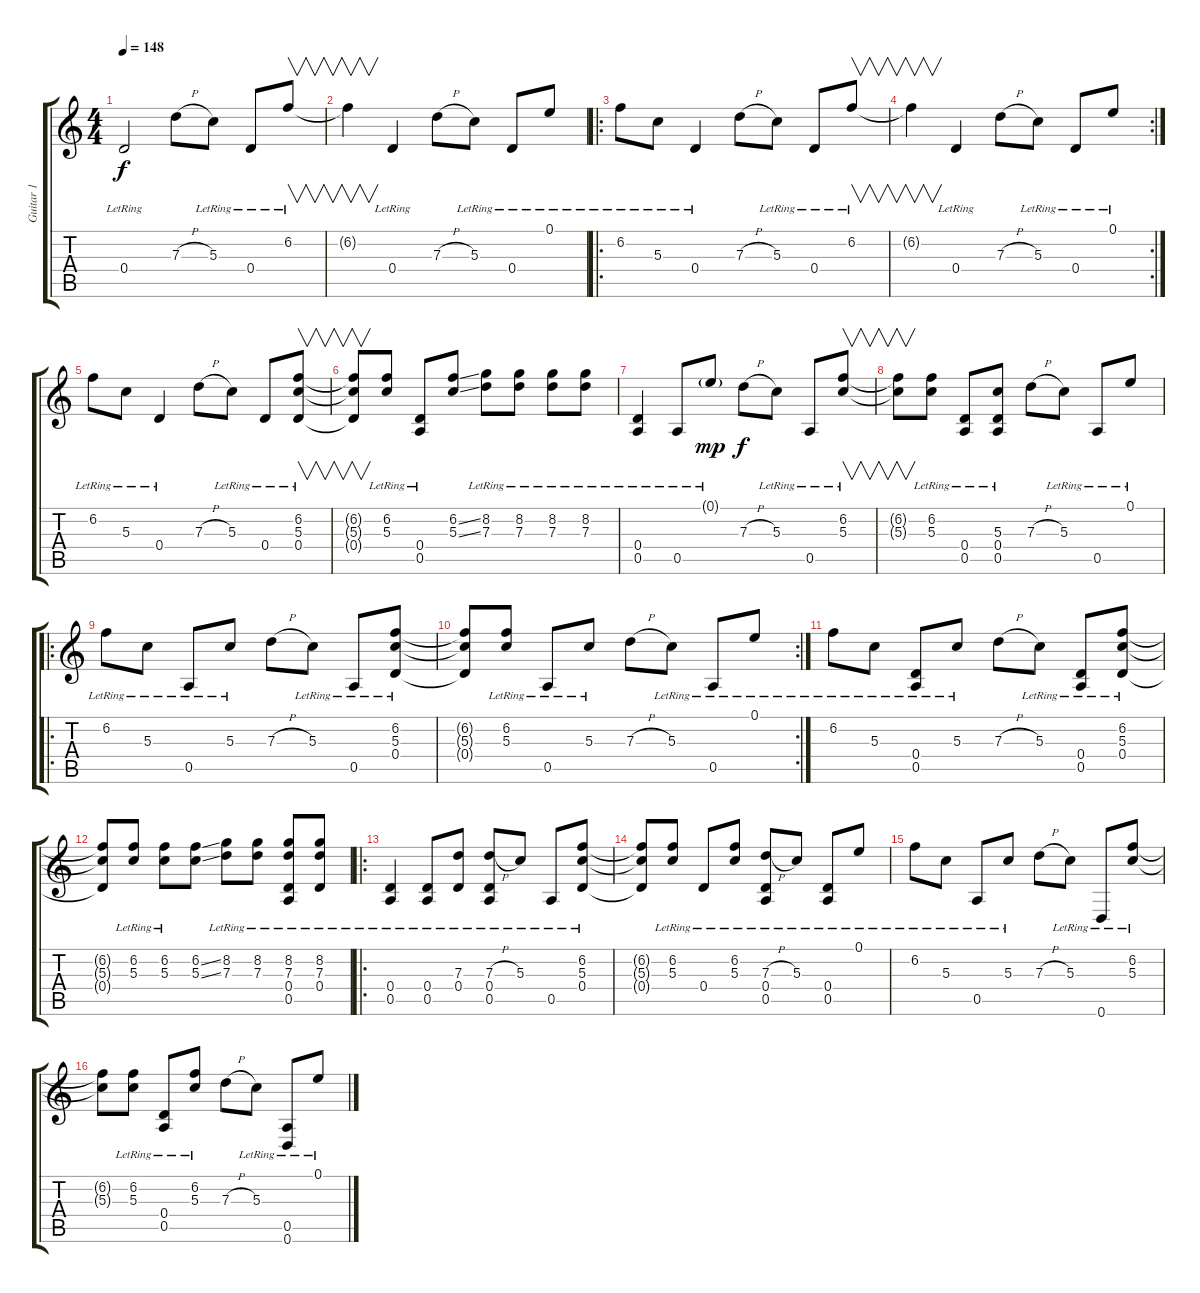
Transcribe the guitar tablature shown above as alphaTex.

\track ("Guitar 1" "Guitar 1") {instrument electricguitarclean}
\staff {score tabs}
\tuning (E4 B3 G3 D3 A2 D2) {hide}
\ts (4 4)
\tempo 148
\clef g2
\ks c
0.4{lr}.2{dy f instrument electricguitarclean} 7.3{h}.8 5.3{lr}.8 0.4{lr}.8 6.2{lr}.8{v} |
6.2{t}.4{v} 0.4{lr}.4 7.3{h}.8 5.3{lr}.8 0.4{lr}.8 0.1{lr}.8 |
\ro
6.2{lr}.8 5.3{lr}.8 0.4{lr}.4 7.3{h}.8 5.3{lr}.8 0.4{lr}.8 6.2{lr}.8{v} |
\rc 2
6.2{t}.4{v} 0.4{lr}.4 7.3{h}.8 5.3{lr}.8 0.4{lr}.8 0.1{lr}.8 |
6.2{lr}.8 5.3{lr}.8 0.4{lr}.4 7.3{h}.8 5.3{lr}.8 0.4{lr}.8 (6.2{lr} 5.3{lr} 0.4{lr}).8{v} |
(6.2{t} 5.3{t} 0.4{t}).8{v} (6.2{lr} 5.3{lr}).8 (0.4{lr} 0.5{lr}).8 (6.2{ss} 5.3{ss}).8 (8.2{lr} 7.3{lr}).8 (8.2{lr} 7.3{lr}).8 (8.2{lr} 7.3{lr}).8 (8.2{lr} 7.3{lr}).8 |
(0.4{lr} 0.5{lr}).4 0.5{lr}.8 0.1{g lr}.8{dy mp} 7.3{h}.8{dy f} 5.3{lr}.8 0.5{lr}.8 (6.2{lr} 5.3{lr}).8{v} |
(6.2{t} 5.3{t}).8{v} (6.2{lr} 5.3{lr}).8 (0.4{lr} 0.5{lr}).8 (5.3{lr} 0.4{lr} 0.5{lr}).8 7.3{h}.8 5.3{lr}.8 0.5{lr}.8 0.1{lr}.8 |
\ro
6.2{lr}.8 5.3{lr}.8 0.5{lr}.8 5.3{lr}.8 7.3{h}.8 5.3{lr}.8 0.5{lr}.8 (6.2{lr} 5.3{lr} 0.4{lr}).8 |
\rc 2
(6.2{t} 5.3{t} 0.4{t}).8 (6.2{lr} 5.3{lr}).8 0.5{lr}.8 5.3{lr}.8 7.3{h}.8 5.3{lr}.8 0.5{lr}.8 0.1{lr}.8 |
6.2{lr}.8 5.3{lr}.8 (0.4{lr} 0.5{lr}).8 5.3{lr}.8 7.3{h}.8 5.3{lr}.8 (0.4{lr} 0.5{lr}).8 (6.2{lr} 5.3{lr} 0.4{lr}).8 |
(6.2{t} 5.3{t} 0.4{t}).8 (6.2{lr} 5.3{lr}).8 (6.2{lr} 5.3{lr}).8 (6.2{ss} 5.3{ss}).8 (8.2{lr} 7.3{lr}).8 (8.2{lr} 7.3{lr}).8 (8.2{lr} 7.3{lr} 0.4{lr} 0.5{lr}).8 (8.2{lr} 7.3{lr} 0.4{lr}).8 |
\ro
(0.4{lr} 0.5{lr}).4 (0.4{lr} 0.5{lr}).8 (7.3{lr} 0.4{lr}).8 (7.3{h} 0.4{lr} 0.5{lr}).8 5.3{lr}.8 0.5{lr}.8 (6.2{lr} 5.3{lr} 0.4{lr}).8 |
(6.2{t} 5.3{t} 0.4{t}).8 (6.2{lr} 5.3{lr}).8 0.4{lr}.8 (6.2{lr} 5.3{lr}).8 (7.3{h} 0.4{lr} 0.5{lr}).8 5.3{lr}.8 (0.4{lr} 0.5{lr}).8 0.1{lr}.8 |
6.2{lr}.8 5.3{lr}.8 0.5{lr}.8 5.3{lr}.8 7.3{h}.8 5.3{lr}.8 0.6{lr}.8 (6.2{lr} 5.3{lr}).8 |
(6.2{t} 5.3{t}).8 (6.2{lr} 5.3{lr}).8 (0.4{lr} 0.5{lr}).8 (6.2{lr} 5.3{lr}).8 7.3{h}.8 5.3{lr}.8 (0.5{lr} 0.6{lr}).8 0.1{lr}.8
